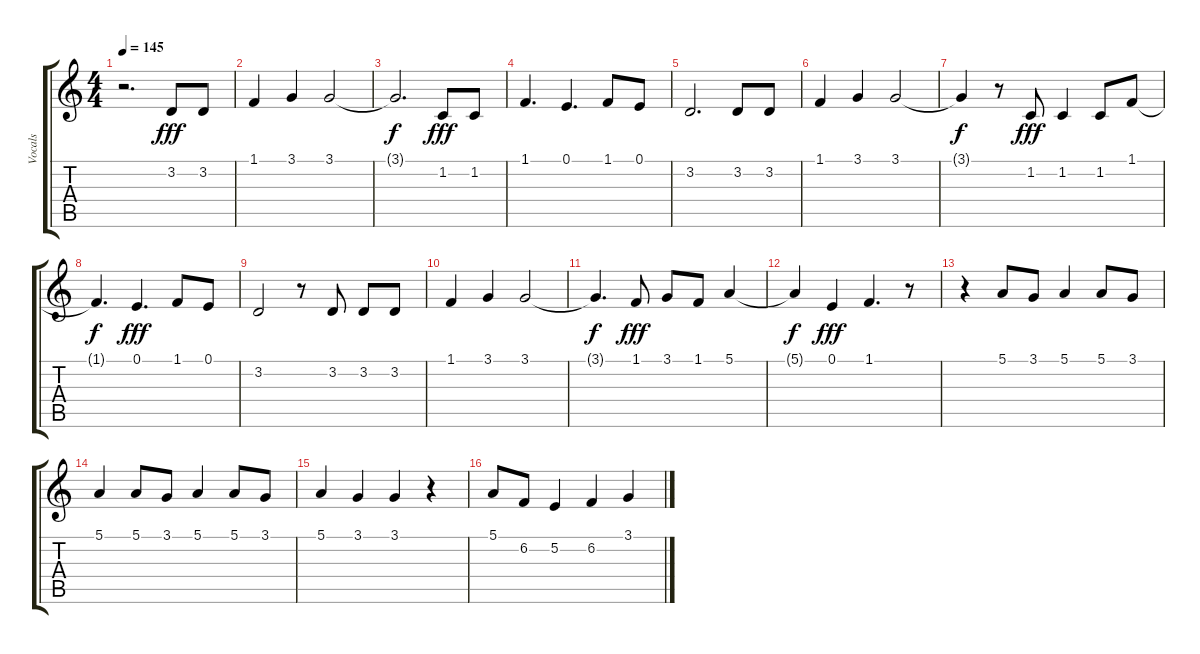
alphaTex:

\track ("Vocals" "Vocals") {instrument clarinet}
\staff {score tabs}
\tuning (E4 B3 G3 D3 A2 E2) {hide}
\ts (4 4)
\tempo 145
\clef g2
\ks c
r.2{d dy f} 3.2.8{dy fff volume 16 instrument shakuhachi} 3.2.8 |
1.1.4 3.1.4 3.1.2 |
3.1{t}.2{d dy f} 1.2.8{dy fff} 1.2.8 |
1.1.4{d} 0.1.4{d} 1.1.8 0.1.8 |
3.2.2{d} 3.2.8 3.2.8 |
1.1.4 3.1.4 3.1.2 |
3.1{t}.4{dy f} r.8 1.2.8{dy fff} 1.2.4 1.2.8 1.1.8 |
1.1{t}.4{d dy f} 0.1.4{d dy fff} 1.1.8 0.1.8 |
3.2.2 r.8 3.2.8 3.2.8 3.2.8 |
1.1.4 3.1.4 3.1.2 |
3.1{t}.4{d dy f} 1.1.8{dy fff} 3.1.8 1.1.8 5.1.4 |
5.1{t}.4{dy f} 0.1.4{dy fff} 1.1.4{d} r.8 |
r.4 5.1.8 3.1.8 5.1.4 5.1.8 3.1.8 |
5.1.4 5.1.8 3.1.8 5.1.4 5.1.8 3.1.8 |
5.1.4 3.1.4 3.1.4 r.4 |
5.1.8 6.2.8 5.2.4 6.2.4 3.1.4
